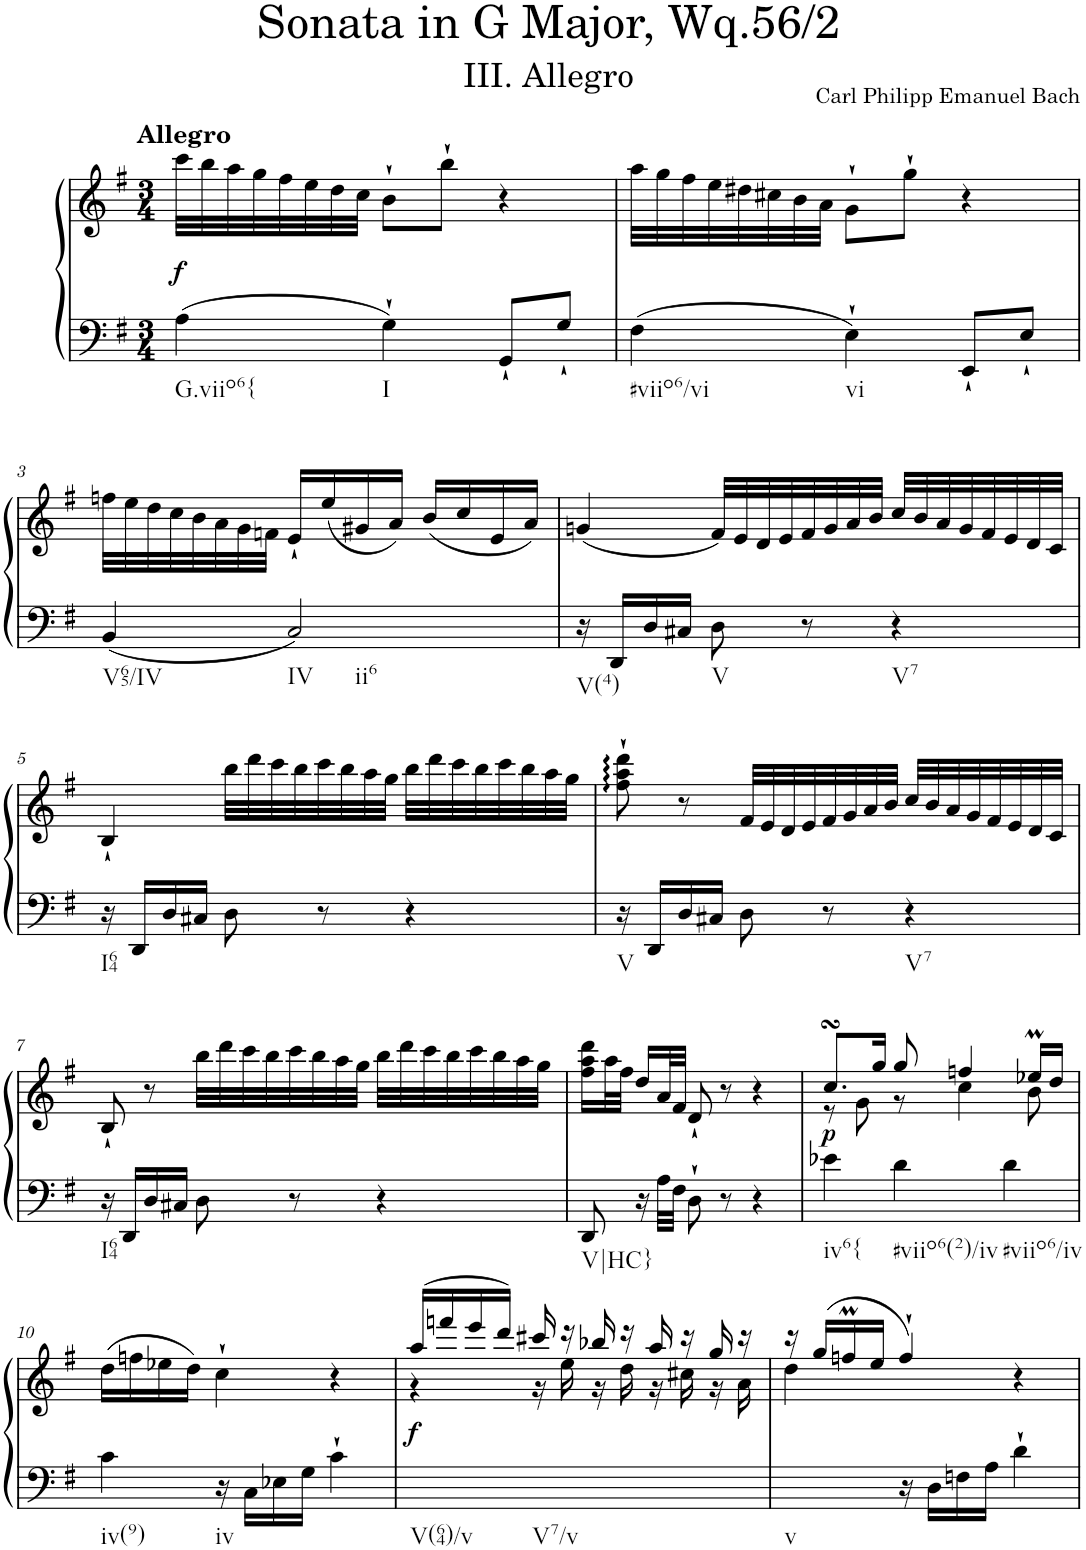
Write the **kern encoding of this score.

**kern	**kern	**dynam
*part1	*part1	*part1
*staff2	*staff1	*staff1/2
*I"Harpsichord	*	*
*I'Hch.	*	*
*clefF4	*clefG2	*
*k[f#]	*k[f#]	*
*G:	*G:	*
*M3/4	*M3/4	*
=1	=1	=1
!	!LO:TX:a:B:t=Allegro	!
!LO:TX:b:t=G.viio6{	!	!
!	!	!LO:DY:b
4A\	32ccc\LLL	f
.	32bb\	.
.	32aa\	.
.	32gg\	.
.	32ff#\	.
.	32ee\	.
.	32dd\	.
.	32cc\JJJ	.
!LO:TX:b:t=I	!	!
4G`\	8b`\L	.
.	8bb`\J	.
8GG`/L	4r	.
8G`/J	.	.
=2	=2	=2
!LO:TX:b:t=#viio6/vi	!	!
4F#\	32aa\LLL	.
.	32gg\	.
.	32ff#\	.
.	32ee\	.
.	32dd#X\	.
.	32cc#X\	.
.	32b\	.
.	32a\JJJ	.
!LO:TX:b:t=vi	!	!
4E`\	8g`\L	.
.	8gg`\J	.
8EE`/L	4r	.
8E`/J	.	.
!!LO:LB:g=z
=3	=3	=3
!LO:TX:b:t=V65/IV	!	!
4BB/	32ffn\LLL	.
.	32ee\	.
.	32dd\	.
.	32cc\	.
.	32b\	.
.	32a\	.
.	32g\	.
.	32fn\JJJ	.
!LO:TX:b:t=IV	!	!
!LO:TX:b:t=ii6	!	!
2C/	16e`/LL	.
.	(<16ee/	.
.	16g#X/	.
.	16a/JJ)	.
.	(<16b/LL	.
.	16cc/	.
.	16e/	.
.	16a/JJ)	.
=4	=4	=4
!LO:TX:b:t=V(4)	!	!
16r	(<4gn/	.
16DD/LL	.	.
16D/	.	.
16C#X/JJ	.	.
!LO:TX:b:t=V	!	!
8D\	32f#/LLL)	.
.	32e/	.
.	32d/	.
.	32e/	.
8r	32f#/	.
.	32g/	.
.	32a/	.
.	32b/JJJ	.
!LO:TX:b:t=V7	!	!
4r	32cc/LLL	.
.	32b/	.
.	32a/	.
.	32g/	.
.	32f#/	.
.	32e/	.
.	32d/	.
.	32c/JJJ	.
!!LO:LB:g=z
=5	=5	=5
!LO:TX:b:t=I64	!	!
16r	4B`/	.
16DD/LL	.	.
16D/	.	.
16C#X/JJ	.	.
8D\	32bb\LLL	.
.	32ddd\	.
.	32ccc\	.
.	32bb\	.
8r	32ccc\	.
.	32bb\	.
.	32aa\	.
.	32gg\JJJ	.
4r	32bb\LLL	.
.	32ddd\	.
.	32ccc\	.
.	32bb\	.
.	32ccc\	.
.	32bb\	.
.	32aa\	.
.	32gg\JJJ	.
=6	=6	=6
!LO:TX:b:t=V	!	!
16r	8ff#\:` 8aa\:` 8ddd\:`	.
16DD/LL	.	.
16D/	8r	.
16C#X/JJ	.	.
8D\	32f#/LLL	.
.	32e/	.
.	32d/	.
.	32e/	.
8r	32f#/	.
.	32g/	.
.	32a/	.
.	32b/JJJ	.
!LO:TX:b:t=V7	!	!
4r	32cc/LLL	.
.	32b/	.
.	32a/	.
.	32g/	.
.	32f#/	.
.	32e/	.
.	32d/	.
.	32c/JJJ	.
!!LO:LB:g=z
=7	=7	=7
!LO:TX:b:t=I64	!	!
16r	8B`/	.
16DD/LL	.	.
16D/	8r	.
16C#X/JJ	.	.
8D\	32bb\LLL	.
.	32ddd\	.
.	32ccc\	.
.	32bb\	.
8r	32ccc\	.
.	32bb\	.
.	32aa\	.
.	32gg\JJJ	.
4r	32bb\LLL	.
.	32ddd\	.
.	32ccc\	.
.	32bb\	.
.	32ccc\	.
.	32bb\	.
.	32aa\	.
.	32gg\JJJ	.
=8	=8	=8
!LO:TX:b:t=V|HC}	!	!
8DD/	16ff#\ 16aa\ 16ddd\LL	.
.	32aa\L	.
.	32ff#\JJJ	.
16r	16dd/LL	.
32A\LLL	32a/L	.
32F#\JJJ	32f#/JJJ	.
8D`\	8d`/	.
8r	8r	.
4r	4r	.
=9	=9	=9
*	*^	*
!LO:TX:b:t=iv6{	!	!	!
!	!	!	!LO:DY:b
4e-X\	8.ccsSSs/L	8r	p
.	.	8g\	.
.	16gg/Jk	.	.
!LO:TX:b:t=#viio6(2)/iv	!	!	!
4d\	8gg/	8r	.
.	4ffn/	4cc\	.
!LO:TX:b:t=#viio6/iv	!	!	!
4d\	.	.	.
.	16ee-XM/LL	8b\	.
.	16dd/JJ	.	.
*	*v	*v	*
!!LO:LB:g=z
=10	=10	=10
!LO:TX:b:t=iv(9)	!	!
4c\	(>16dd\LL	.
.	16ffn\	.
.	16ee-X\	.
.	16dd\JJ)	.
!LO:TX:b:t=iv	!	!
16r	4cc`\	.
16C\LL	.	.
16E-X\	.	.
16G\JJ	.	.
4c`\	4r	.
=11	=11	=11
*	*^	*
!LO:TX:b:t=V(64)/v	!	!	!
!LO:TX:b:t=V7/v	!	!	!
!	!	!	!LO:DY:b
2.ryy	(>16aa/LL	4r	f
.	16fffn/	.	.
.	16eee/	.	.
.	16ddd/JJ)	.	.
.	16ccc#X/	16r	.
.	16r	16ee\	.
.	16bb-X/	16r	.
.	16r	16dd\	.
.	16aa/	16r	.
.	16r	16cc#X\	.
.	16gg/	16r	.
.	16r	16a\	.
=12	=12	=12	=12
!LO:TX:b:t=v	!	!	!
4ryy	16r	4dd\	.
.	(>16gg/LL	.	.
.	16ffnM/	.	.
.	16ee/JJ	.	.
16r	4ff`>/)	2ryy	.
16D\LL	.	.	.
16Fn\	.	.	.
16A\JJ	.	.	.
4d`\	4r	.	.
*	*v	*v	*
=	=	=
*-	*-	*-
